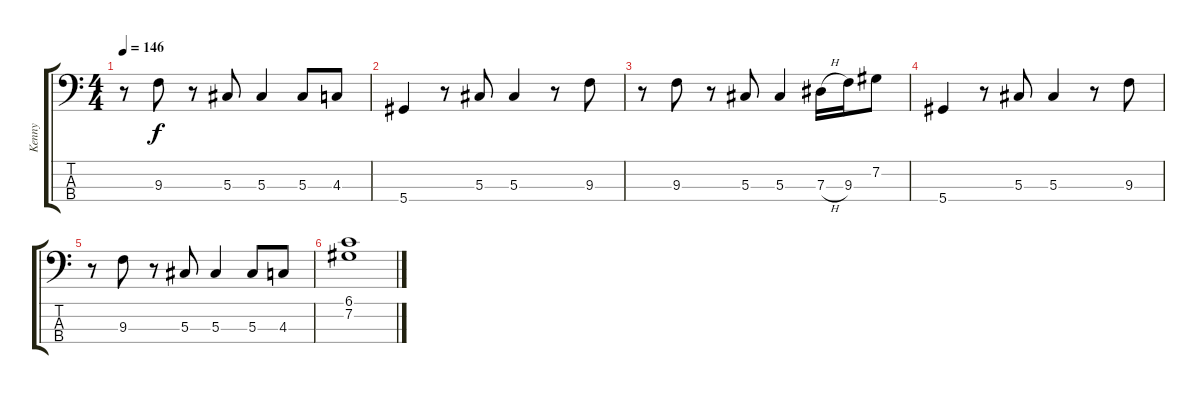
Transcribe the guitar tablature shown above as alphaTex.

\track ("Kenny" "Kenny") {instrument electricbasspick}
\staff {score tabs}
\tuning (Gb2 Db2 Ab1 Eb1) {hide}
\ts (4 4)
\tempo 146
\clef f4
\ks c
r.8{dy f} 9.3.8 r.8 5.3.8 5.3.4 5.3.8 4.3.8 |
5.4.4 r.8 5.3.8 5.3.4 r.8 9.3.8 |
r.8 9.3.8 r.8 5.3.8 5.3.4 7.3{h}.16 9.3.16 7.2.8 |
5.4.4 r.8 5.3.8 5.3.4 r.8 9.3.8 |
r.8 9.3.8 r.8 5.3.8 5.3.4 5.3.8 4.3.8 |
(6.1 7.2).1
